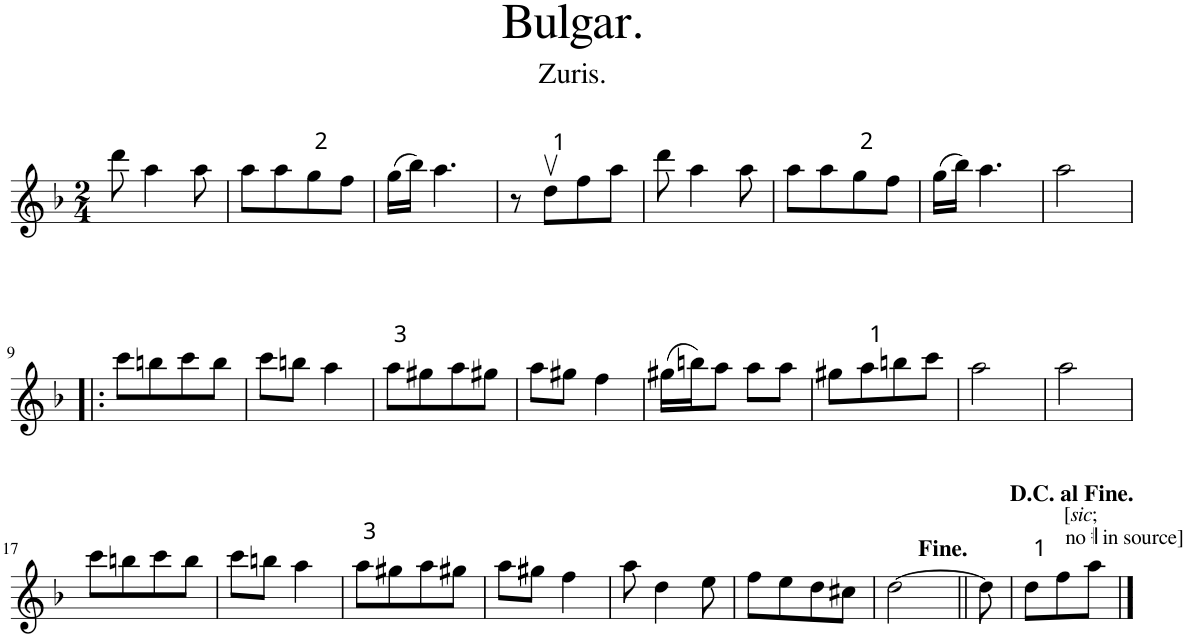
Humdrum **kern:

**kern
*part1
*staff1
*I"Piano
*I'Pno.
*clefG2
*k[b-]
*d:
*M2/4
=1
8ddd\
4aa\
8aa\
=2
8aa\L
8aa\
8gg\
8ff\J
=3
(16gg\LL
16bb-\JJ)
4.aa\
=4
8r
8ddv\L
8ff\
8aa\J
=5
8ddd\
4aa\
8aa\
=6
8aa\L
8aa\
8gg\
8ff\J
=7
(16gg\LL
16bb-\JJ)
4.aa\
=8
2aa\
!!LO:LB:g=z
=9!|:
8ccc\L
8bbn\
8ccc\
8bb\J
=10
8ccc\L
8bbn\J
4aa\
=11
8aa\L
8gg#X\
8aa\
8gg#X\J
=12
8aa\L
8gg#X\J
4ff\
=13
(16gg#X\LL
16bbn\J)
8aa\J
8aa\L
8aa\J
=14
8gg#X\L
8aa\
8bbn\
8ccc\J
=15
2aa\
=16
2aa\
!!LO:LB:g=z
=17
8ccc\L
8bbn\
8ccc\
8bb\J
=18
8ccc\L
8bbn\J
4aa\
=19
8aa\L
8gg#X\
8aa\
8gg#X\J
=20
8aa\L
8gg#X\J
4ff\
=21
8aa\
4dd\
8ee\
=22
8ff\L
8ee\
8dd\
8cc#X\J
=23
[2dd\
=24||
8dd\]
=24X1
8dd\L
8ff\
!LO:TX:a:t=[
!LO:TX:a:i:t=sic
!LO:TX:a:t=;
!LO:TX:a:t=no
!LO:TX:a:t=in source]
8aa\J
==
*-
